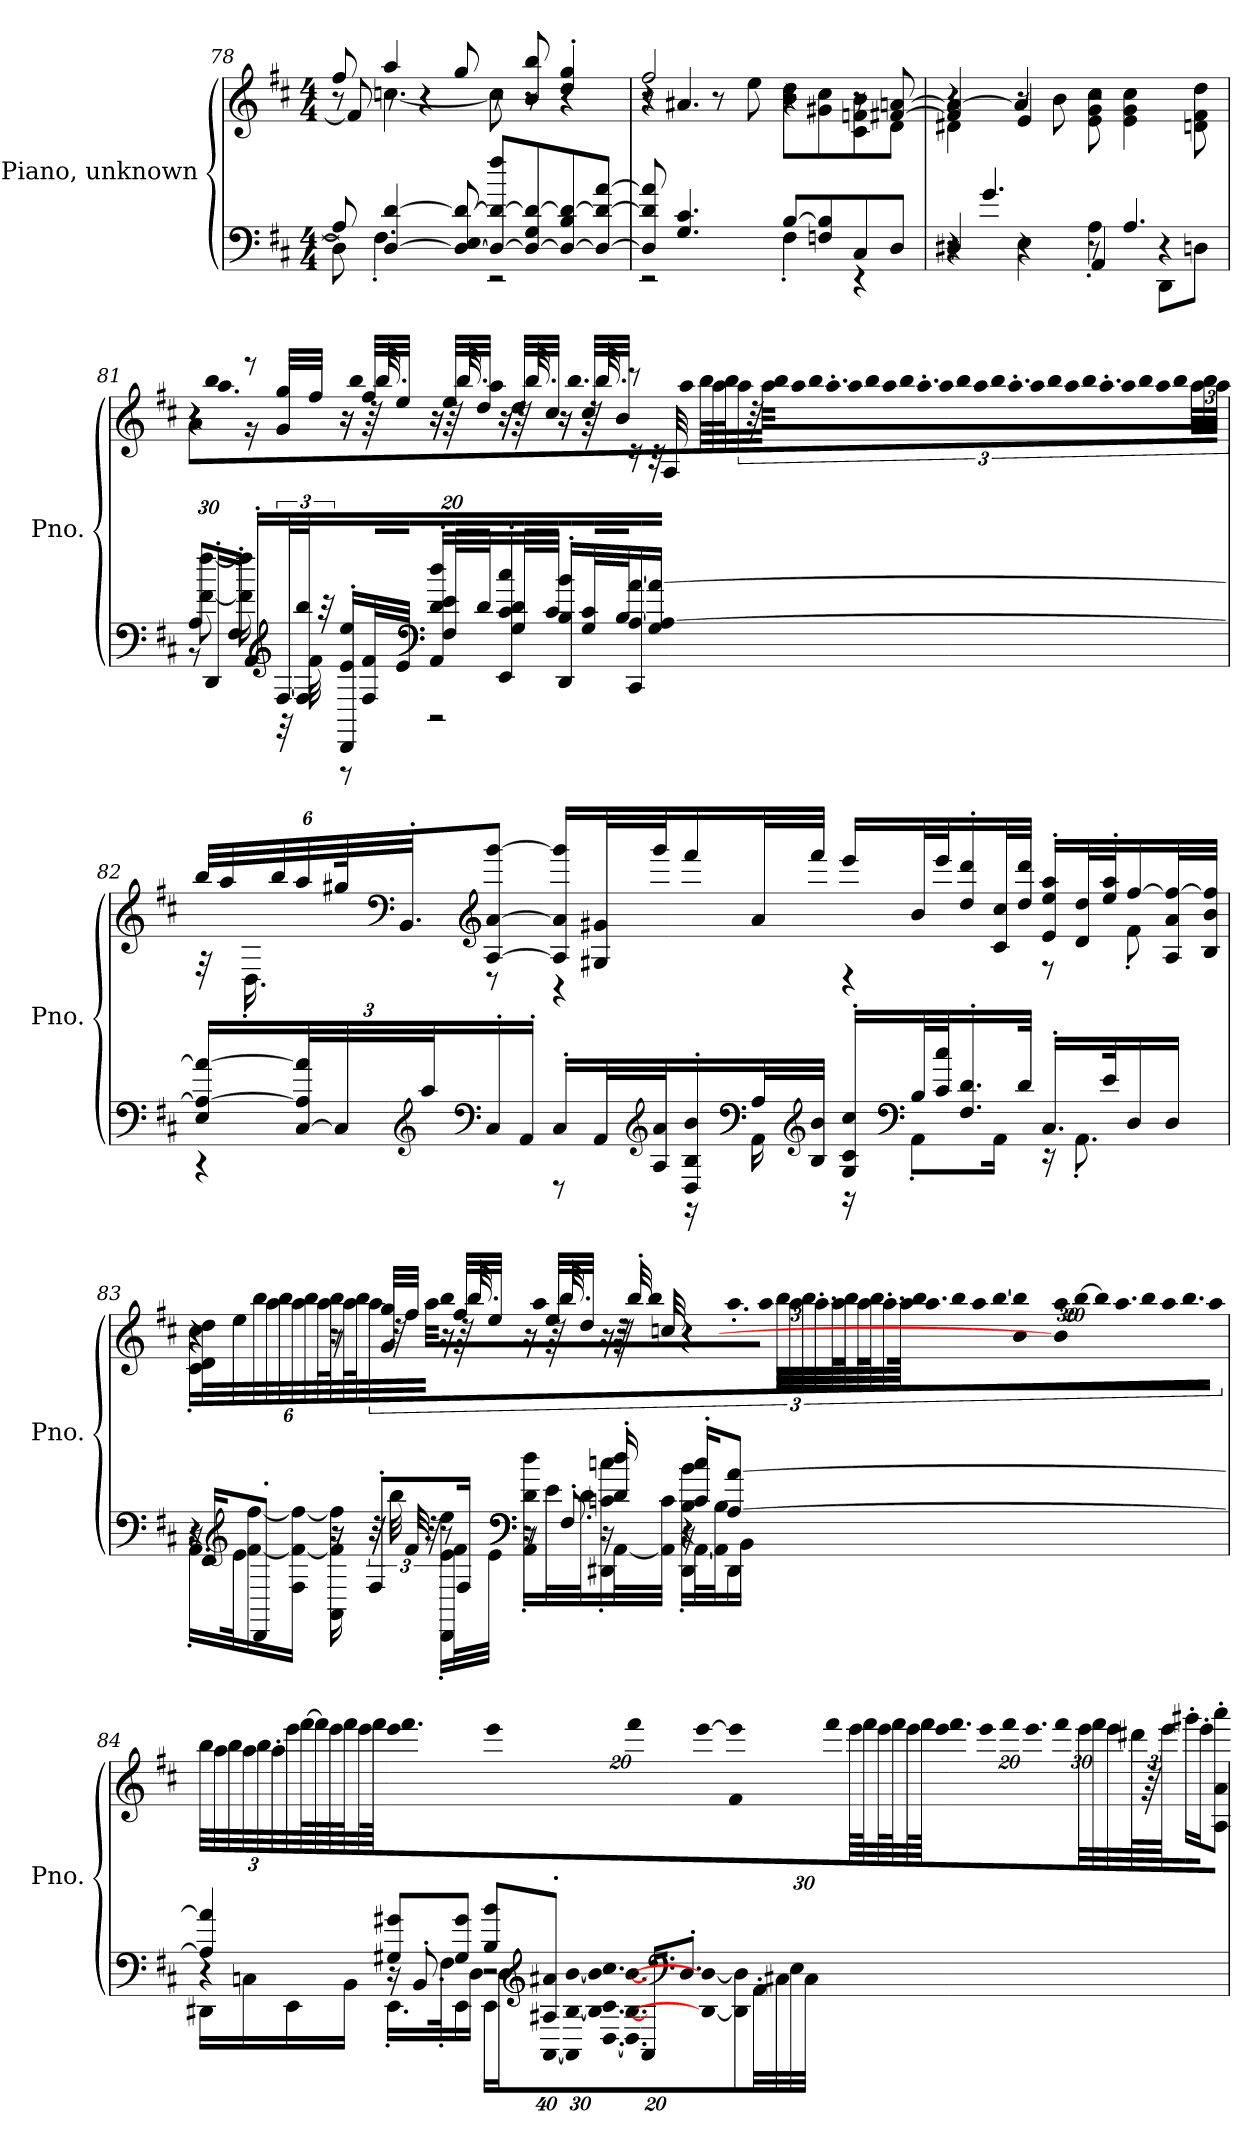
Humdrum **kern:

**kern	**kern
*part1	*part1
*staff2	*staff1
*I"Piano, unknown	*
*I'Pno.	*
*clefF4	*clefG2
*k[f#c#]	*k[f#c#]
*M4/4	*M4/4
=78	=78
*^	*^
*	*	*	*^
8A/]	8D\]	8ff#/	8r	8f#/]
[4D/ [4d/	4.F#'\	4aa/	[4.ccn\	8r
.	.	.	.	4r
8D/_ 8E/ 8d/_	.	8gg/	.	.
8D/_ 8d/_ 8ff#/L	2r	8r	8cc\]	2r
8D/_ 8G/ 8d/_	.	8b/ 8bb/	8r	.
8D/_ 8B/ 8d/_	.	4dd/' 4gg/'	4r	.
8D/_ 8d/_ [8a/J	.	.	.	.
=79	=79	=79	=79	=79
8D/] 8d/] 8a/]	2r	2ff#/	4r	8r
4.G/ 4.c#/	.	.	.	4.a#X/
.	.	.	8r	.
.	.	.	8ee\	.
[8B/L	4F#'\	2r	8b\ 8dd\L	4r
8Fn/ 8B/]	.	.	8g#X\ 8cc#\	.
8C#/	4r	.	8c#\ 8fn\ 8b\	8r
8D/J	.	.	8d\J	[8f#X/ [8an/
!!LO:LB:g=z	!!	!!
=80	=80	=80	=80	=80
*	*^	*	*	*
8r	4r	4D#X/	4r	4d#X\	4f#/] 4a/_
4.g/	.	.	.	.	.
.	4E\	4r	4e/	8r	4a/]
.	.	.	.	8b\	.
8r	4A'\	4AA/	2r	8e\ 8g\ 8cc#\	2r
4.A/	.	.	.	4e\ 4g\ 4cc#\	.
.	8DD\L	4r	.	.	.
.	8Dn\J	.	.	8dn\ 8f#\ 8dd\	.
*	*v	*v	*	*	*
!!LO:LB:g=z	!!	!!
=81	=81	=81	=81	=81
8A/L	8r	4r	8a\L	4r
*	*	*	*Xbrackettup	*
!	!	!	!LO:N:vis=64	!
16DD'/L	[8f#\ [8ff#\	.	960%17bb\LLL	.
!	!	!	!LO:N:vis=64.	!
.	.	.	640%17aa\	.
.	.	.	1920ryy	.
!	!	!	!LO:N:vis=64	!
.	.	.	960%17bb\	.
!	!	!	!LO:N:vis=64	!
16F#'/JJ	.	.	960%17aa\	.
!	!	!	!LO:N:vis=64.	!
.	.	.	640%17bb\	.
.	.	.	1920ryy	.
!	!	!	!LO:N:vis=64	!
.	.	.	960%17aa\	.
16AA'/LL	16f#\] 16ff#\]	8r	64bb\J	16r
.	.	.	32aa\	.
.	.	.	64bb\K	.
*clefG2	*	*	*	*
*	*	*	*brackettup	*
[48F#/L	32r	.	48aa\JJJ	32g/ 32gg/LLL
48F#/] 48bb/JJJ	.	.	48r	.
.	32f#\	.	.	32ff#/JJJ
48r	.	.	48aa\LLL	.
16DD/' 16e/' 16ee/'LL	8r	16r	64bb\K	16r
.	.	.	32aa\	.
.	.	.	64bb\K	.
32F#/ 32f#/L	.	64r	32.aa'\	32ff#/LLL
.	.	32.bb'/	.	.
32e/JJJ	.	.	.	32ee/JJJ
.	.	.	64aa\L	.
*clefF4	*	*	*	*
16AA/' 16d/' 16dd/'LL	2r	16r	64bb\J	16r
.	.	.	32aa\	.
.	.	.	64bb\K	.
32F#/ 32e/L	.	64r	32.aa'\	32ee/LLL
.	.	32.bb'/	.	.
32d/J	.	.	.	32dd/JJJ
.	.	.	64aa\L	.
16EE/' 16c#/' 16cc#/'	.	16r	64bb\J	16r
.	.	.	32aa\	.
.	.	.	64bb\K	.
32G/ 32d/L	.	64r	32.aa'\	32dd/LLL
.	.	32.bb'/	.	.
32c#/JJJ	.	.	.	32cc#/JJJ
.	.	.	64aa\L	.
16DD/' 16B/' 16b/'LL	.	16r	64bb\J	16r
.	.	.	32aa\	.
.	.	.	64bb\K	.
32G/ 32c#/L	.	64r	32.aa'\	32cc#/LLL
.	.	32.bb'/	.	.
32B/J	.	.	.	32b/JJJ
.	.	.	64aa\L	.
16CC#/ [16A/ [16a/	.	8r	64bb\J	16r
.	.	.	32aa\	.
.	.	.	64bb\K	.
*	*	*	*Xbrackettup	*
16G/ 16A/_ 16a/_JJ	.	.	48aa\	32r
.	.	.	48bb\	.
.	.	.	.	32F#/
.	.	.	48aa\JJJ	.
*	*	*	*v	*v
!!LO:LB:g=z
=82	=82	=82	=82
16E/ 16A/_ 16a/_LL	4r	48bb/LLL	32r
.	.	48aa/	.
.	.	.	16.D'\
.	.	48bb/	.
*Xbrackettup	*	*	*
[48C#/ 48A/] 48a/]L	.	48aa/	.
48C#/]	.	96gg#X/K	.
*	*	*clefF4	*
.	.	48.BB'/JJ	.
*clefG2	*	*	*
48aa/J	.	.	.
*clefF4	*	*clefG2	*
16C#'/	.	[8A/ [8a/ [8ggg/J	8r
16AA'/JJ	.	.	.
16C#'/LL	8r	16A/] 16a/] 16ggg/]LL	4r
32AA/L	.	32G#X/ 32g#X/L	.
*clefG2	*	*	*
32A/ 32a/J	.	32ggg/J	.
16D/' 16B/' 16b/'	16r	16fff#/	.
*clefF4	*	*	*
32A/L	16AA\	32a/L	.
*clefG2	*	*	*
32B/ 32b/JJJ	.	32fff#/JJJ	.
16G/' 16c#/' 16cc#/'LL	16r	16eee/LL	4r
*clefF4	*	*	*
32B/L	8AA'\L	32b/L	.
32c#/ 32cc#/J	.	32eee/J	.
16.F#/' 16.d/'	.	16dd/' 16ddd/'	.
.	16AA\Jk	32c#/ 32cc#/L	.
32d/JJk	.	32dd/ 32ddd/JJJ	.
16.C#'/LL	16r	16e/' 16ee/' 16aa/'LL	8r
.	8.AA'\	32d/ 32dd/L	.
32e/K	.	32ee/' 32aa/'J	.
16D/	.	[16ff#/	8f#'\
16D/JJ	.	32A/ 32a/ 32ff#/_L	.
.	.	32B/ 32b/ 32ff#/]JJJ	.
!!LO:LB:g=z
=83	=83	=83	=83
*	*^	*	*^
16r	16.AA'\LL	4r	4r	16c#\' 16cc#\'LL	4r
16FF#/KL	.	.	.	32d\ 32dd\L	.
*clefG2	*	*	*	*	*
.	32e\K	.	.	32ee\	.
8DD'/J	[16f#\ [16ff#\	.	.	48bb\	.
.	.	.	.	48aa\	.
.	.	.	.	48bb\	.
.	16F#\ 16f#\_ 16ff#\_JJ	.	.	48aa\	.
.	.	.	.	48bb\	.
.	.	.	.	48aa\	.
16r	16AA\ 16f#\] 16ff#\]	16r	8r	64bb\K	16r
.	.	.	.	32aa\	.
.	.	.	.	64bb\K	.
*	*brackettup	*	*	*brackettup	*
32r	48r	8F#'/L	.	48aa\JJJ	32g/ 32gg/LLL
.	48bb\	.	.	48r	.
32f#/	.	.	.	.	32ff#/JJJ
.	48r	.	.	48aa\LLL	.
8r	16DD\' 16e\' 16ee\'LL	.	16r	64bb\K	16r
.	.	.	.	32aa\	.
.	.	.	.	64bb\K	.
.	32f#\L	16F#/Jk	64r	32.aa'\	32ff#/LLL
.	.	.	32.bb'/	.	.
.	32e\JJJ	.	.	.	32ee/JJJ
.	.	.	.	64aa\JJJk	.
*clefF4	*	*	*	*	*
*	*	*	*	*Xbrackettup	*
8r	16AA\' 16d\' 16dd\'LL	16r	16r	48bb\LLL	16r
.	.	.	.	48aa\	.
.	.	.	.	48bb\	.
.	32e\L	8.F#'/	64r	32.aa'\	32ee/LLL
.	.	.	32.bb'/	.	.
.	32d\J	.	.	.	32dd/JJJ
.	.	.	.	64aa\L	.
16r	16DD#X\' 16cn\' 16ccn\'	.	16r	64bb\J	16r
.	.	.	.	32aa\	.
.	.	.	.	64bb\K	.
16d/' 16dd/'	[32AA\L	.	64r	32.aa'\	32r
.	.	.	32.bb'/	.	.
.	32AA\] 32c\JJJ	.	.	.	32ccn/
.	.	.	.	64aa\L	.
!	!	!	!	!LO:N:vis=64	!
16r	16DD#\' 16B\' 16b\'LL	4r	4r	960%17bb\	4r
!	!	!	!	!LO:N:vis=64.	!
.	.	.	.	640%17aa\	.
.	.	.	.	1920ryy	.
!	!	!	!	!LO:N:vis=64	!
.	.	.	.	960%17bb\	.
!	!	!	!	!LO:N:vis=64	!
16c/' 16cc/'KL	[32AA\L	.	.	960%17aa\	.
!	!	!	!	!LO:N:vis=256	!
.	.	.	.	[1920%17bb\K	.
!	!	!	!	!LO:N:vis=64	!
.	.	.	.	[960%17b\ 960%17bb\]	.
.	32AA\] 32B\J	.	.	.	.
.	.	.	.	1920ryy	.
!	!	!	!	!LO:N:vis=64	!
.	.	.	.	960%17b\] 960%17aa\	.
[8A/ [8a/J	16DD#\	.	.	[960bb\	.
.	.	.	.	60bb\]	.
!	!	!	!	!LO:N:vis=64.	!
.	.	.	.	640%17aa\	.
.	.	.	.	1920ryy	.
!	!	!	!	!LO:N:vis=64	!
.	.	.	.	960%17bb\	.
!	!	!	!	!LO:N:vis=64	!
.	16BB\JJ	.	.	960%17aa\	.
!	!	!	!	!LO:N:vis=64.	!
.	.	.	.	640%17bb\	.
.	.	.	.	1920ryy	.
!	!	!	!	!LO:N:vis=64	!
.	.	.	.	960%17aa\JJJJ	.
*	*	*	*v	*v	*v
!!LO:LB:g=z
=84	=84	=84	=84
4A/] 4a/]	16DD#X\LL	4r	48bb\LLL
.	.	.	48aa\
.	.	.	48bb\
.	16Cn\	.	48aa\
.	.	.	48bb\
.	.	.	48aa'\
.	16EE\	.	48eee\
.	.	.	[96fff#\L
.	.	.	64fff#\]
.	.	.	64eee\
.	16BB\JJ	.	64fff#\J
.	.	.	32eee\
.	.	.	64fff#\L
!	!	!	!LO:N:vis=64
8G#X/ 8g#X/L	16.EE'\LL	16r	960%17eee\
!	!	!	!LO:N:vis=64.
.	.	.	640%17fff#\
.	.	.	1920ryy
!	!	!	!LO:N:vis=64
.	.	.	960%17eee\
!	!	!	!LO:N:vis=64
.	.	8.BB'/	960%17fff#\
!	!	!	!LO:N:vis=256
.	.	.	[1920%17eee\K
!	!	!	!LO:N:vis=64
.	.	.	960%17f#\ 960%17eee\]
.	32F#'\K	.	.
.	.	.	1920ryy
!	!	!	!LO:N:vis=64
.	.	.	960%17fff#\
8G#/ 8g#/J	16EE\	.	64eee\J
.	.	.	32fff#\
.	.	.	64eee\L
.	16D\JJ	.	64fff#\J
.	.	.	32eee\
.	.	.	64fff#\L
!	!	!	!LO:N:vis=64
8B/ 8b/L	16EE\LL	2r	960%17eee\
!	!	!	!LO:N:vis=64.
.	.	.	640%17fff#\
.	.	.	1920ryy
!	!	!	!LO:N:vis=64
.	.	.	960%17eee\
!	!	!	!LO:N:vis=64
.	16D\	.	960%17fff#\
!	!	!	!LO:N:vis=64.
.	.	.	640%17eee\
.	.	.	1920ryy
!	!	!	!LO:N:vis=64
.	.	.	960%17fff#\J
*clefG2	*	*	*
*	*Xbrackettup	*	*
!	!LO:N:vis=32	!	!
8A#X/' 8a#X/'J	[640%23AA\L	.	32eee\
.	.	.	32fff#\
!	!LO:N:vis=64	!	!
.	960%17AA\] [960%17B\ [960%17b\L	.	.
!	!LO:N:vis=256	!	!
.	1920%17B\] 1920%17b\]K	.	.
!	!LO:N:vis=64.	!	!
.	[640%17D\ 640%17c#\ 640%17cc#\	.	32eee\
!	!LO:N:vis=64.	!	!
.	640%17D\] [640%17B\ [640%17b\	.	.
*	*	*	*brackettup
.	.	.	96ddd#X\JJJk
.	.	.	96r
.	.	.	96eee\
.	1920ryy	.	.
!	!LO:N:vis=256	!	!
.	1920%17B\_ 1920%17b\_JJJK	.	.
16AA/KL	8B\] 8b\]	.	16ggg#X'\LL
*clefF4	*	*	*
8.D'/J	.	.	16eee'\J
.	32AA'\LL	.	8A\' 8a\' 8aaa\'J
.	32C#X\	.	.
.	32E\	.	.
.	32C#\JJJ	.	.
*v	*v	*v	*
=	=
*-	*-
